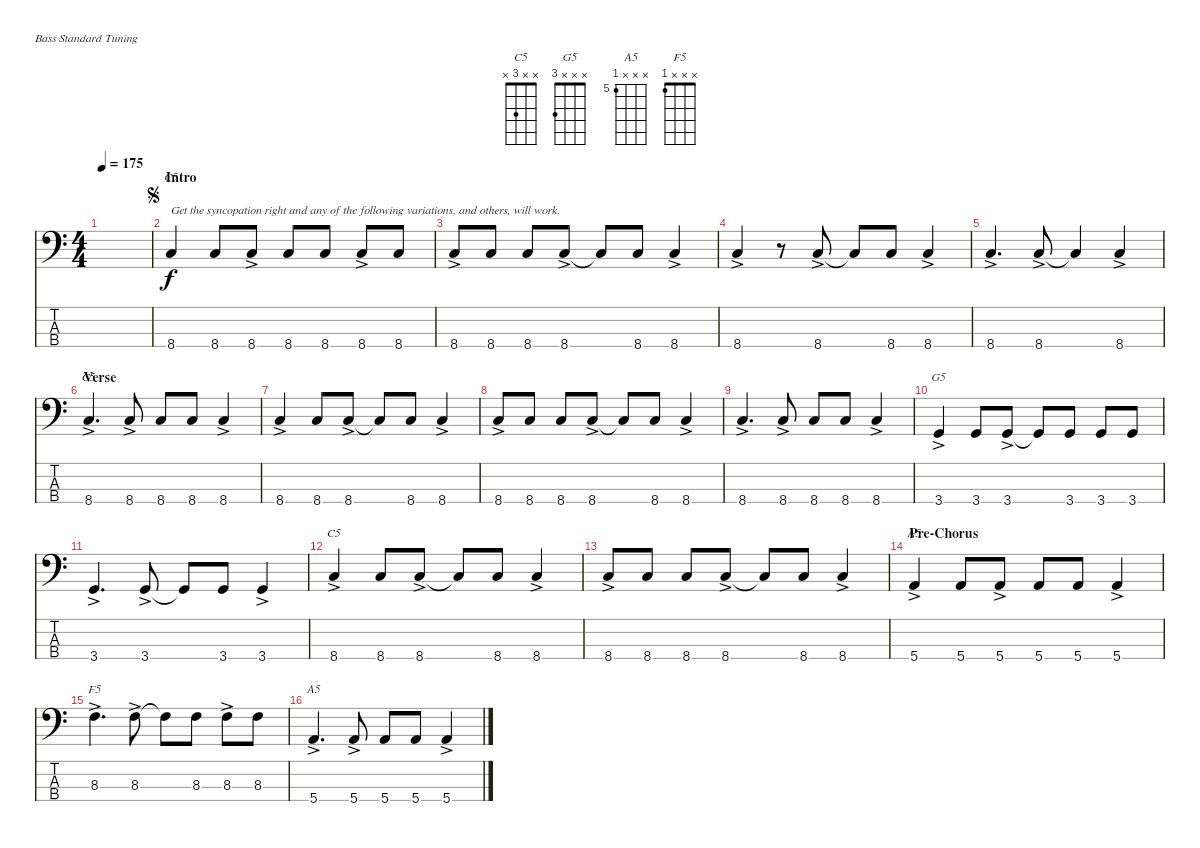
\defaultSystemsLayout 4
\bracketExtendMode nobrackets
\singleTrackTrackNamePolicy hidden
\multiTrackTrackNamePolicy hidden
\firstSystemTrackNameOrientation horizontal
\otherSystemsTrackNameOrientation horizontal
\track ("Bass" "Bass") {instrument electricbassfinger}
\staff {score tabs}
\tuning (G2 D2 A1 E1)
\chord ("C5" x x 3 x)
\chord ("G5" x x x 3)
\chord ("A5" x x x 5) {firstfret 5}
\chord ("F5" x x x 1)
\ts (4 4)
\ac
\tempo 175
\clef f4
\ks c
|
\section ("" "Intro")
\jump segno
8.4.4{ch "C5" txt "Get the syncopation right and any of the following variations, and others, will work."} 8.4.8 8.4{ac}.8 8.4.8 8.4.8 8.4{ac}.8 8.4.8 |
8.4{ac}.8 8.4.8 8.4.8 8.4{ac}.8 8.4{t}.8 8.4.8 8.4{ac}.4 |
8.4{ac}.4 r.8 8.4{ac}.8 8.4{t}.8 8.4.8 8.4{ac}.4 |
8.4{ac}.4{d} 8.4{ac}.8 8.4{t}.4 8.4{ac}.4 |
\section ("" "Verse")
8.4{ac}.4{d ch "C5"} 8.4{ac}.8 8.4.8 8.4.8 8.4{ac}.4 |
8.4{ac}.4 8.4.8 8.4{ac}.8 8.4{t}.8 8.4.8 8.4{ac}.4 |
8.4{ac}.8 8.4.8 8.4.8 8.4{ac}.8 8.4{t}.8 8.4.8 8.4{ac}.4 |
8.4{ac}.4{d} 8.4{ac}.8 8.4.8 8.4.8 8.4{ac}.4 |
3.4{ac}.4{ch "G5"} 3.4.8 3.4{ac}.8 3.4{t}.8 3.4.8 3.4.8 3.4.8 |
3.4{ac}.4{d} 3.4{ac}.8 3.4{t}.8 3.4.8 3.4{ac}.4 |
8.4{ac}.4{ch "C5"} 8.4.8 8.4{ac}.8 8.4{t}.8 8.4.8 8.4{ac}.4 |
8.4{ac}.8 8.4.8 8.4.8 8.4{ac}.8 8.4{t}.8 8.4.8 8.4{ac}.4 |
\section ("" "Pre-Chorus")
5.4{ac}.4{ch "A5"} 5.4.8 5.4{ac}.8 5.4.8 5.4.8 5.4{ac}.4 |
8.3{ac}.4{d ch "F5"} 8.3{ac}.8 8.3{t}.8 8.3.8 8.3{ac}.8 8.3.8 |
5.4{ac}.4{d ch "A5"} 5.4{ac}.8 5.4.8 5.4.8 5.4{ac}.4
